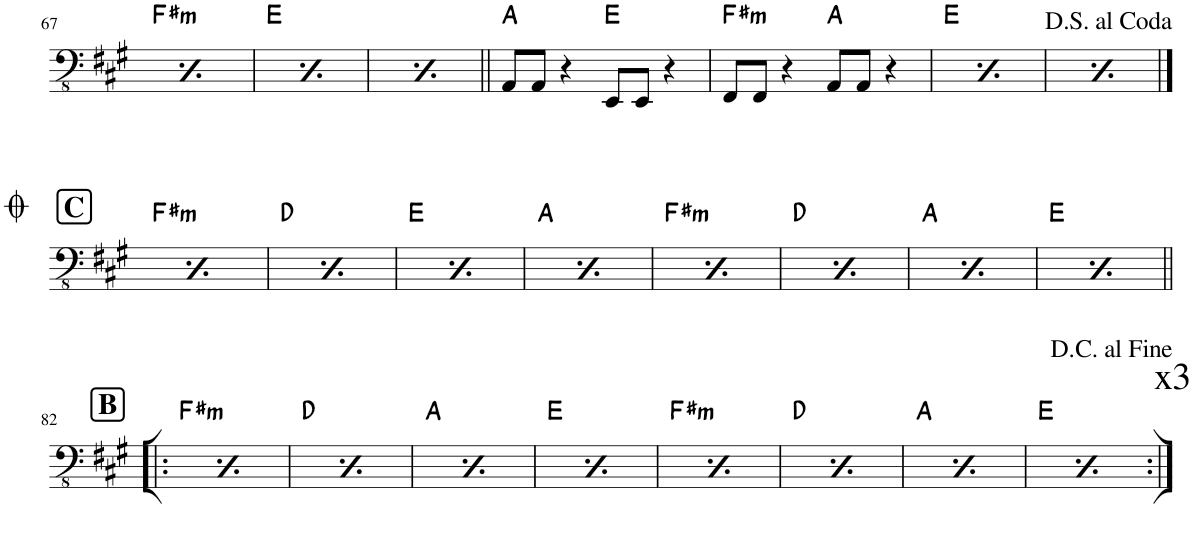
**kern	**harte
*part1	*part1
*staff1	*
*I"Acoustic Bass	*
*I'Bass	*
!!LO:PB:g=z
*clefFv4	*
*k[f#c#g#]	*
*M4/4	*
=67	=67
4BBB/	B:maj
4BBB/	.
8BBB/L	.
8BBB/	.
8BBB/	.
8BBB/J	.
=68	=68
4BBB/	B:maj
4BBB/	.
8BBB/L	.
8BBB/	.
8BBB/	.
8BBB/J	.
=69	=69
4BBB/	B:maj
4BBB/	.
8BBB/L	.
8BBB/	.
8BBB/	.
8BBB/J	.
=70||	=70||
8AAA/L	A:maj
8AAA/J	.
4r	.
8EEE/L	E:maj
8EEE/J	.
4r	.
=71	=71
!	!LO:H:kt=m
8FFF#/L	F#:min
8FFF#/J	.
4r	.
8AAA/L	A:maj
8AAA/J	.
4r	.
=72	=72
!	!LO:H:kt=m
8FFF#/L	F#:min
8FFF#/J	.
4r	.
8AAA/L	A:maj
8AAA/J	.
4r	.
=73	=73
!	!LO:H:kt=m
8FFF#/L	F#:min
8FFF#/J	.
4r	.
8AAA/L	A:maj
8AAA/J	.
4r	.
!!LO:LB:g=z
==74	==74
!	!LO:H:kt=m
8FFF#/L	F#:min
8FFF#/J	.
4r	.
8AAA/L	A:maj
8AAA/J	.
4r	.
=75	=75
!	!LO:H:kt=m
8FFF#/L	F#:min
8FFF#/J	.
4r	.
8AAA/L	A:maj
8AAA/J	.
4r	.
=76	=76
!	!LO:H:kt=m
8FFF#/L	F#:min
8FFF#/J	.
4r	.
8AAA/L	A:maj
8AAA/J	.
4r	.
=77	=77
!	!LO:H:kt=m
8FFF#/L	F#:min
8FFF#/J	.
4r	.
8AAA/L	A:maj
8AAA/J	.
4r	.
=78	=78
!	!LO:H:kt=m
8FFF#/L	F#:min
8FFF#/J	.
4r	.
8AAA/L	A:maj
8AAA/J	.
4r	.
=79	=79
!	!LO:H:kt=m
8FFF#/L	F#:min
8FFF#/J	.
4r	.
8AAA/L	A:maj
8AAA/J	.
4r	.
=80	=80
!	!LO:H:kt=m
8FFF#/L	F#:min
8FFF#/J	.
4r	.
8AAA/L	A:maj
8AAA/J	.
4r	.
=81	=81
!	!LO:H:kt=m
8FFF#/L	F#:min
8FFF#/J	.
4r	.
8AAA/L	A:maj
8AAA/J	.
4r	.
!!LO:LB:g=z
=82!|:	=82!|:
!	!LO:H:kt=m
8FFF#/L	F#:min
8FFF#/J	.
4r	.
8AAA/L	A:maj
8AAA/J	.
4r	.
=83	=83
!	!LO:H:kt=m
8FFF#/L	F#:min
8FFF#/J	.
4r	.
8AAA/L	A:maj
8AAA/J	.
4r	.
=84	=84
!	!LO:H:kt=m
8FFF#/L	F#:min
8FFF#/J	.
4r	.
8AAA/L	A:maj
8AAA/J	.
4r	.
=85	=85
!	!LO:H:kt=m
8FFF#/L	F#:min
8FFF#/J	.
4r	.
8AAA/L	A:maj
8AAA/J	.
4r	.
=86	=86
!	!LO:H:kt=m
8FFF#/L	F#:min
8FFF#/J	.
4r	.
8AAA/L	A:maj
8AAA/J	.
4r	.
=87	=87
!	!LO:H:kt=m
8FFF#/L	F#:min
8FFF#/J	.
4r	.
8AAA/L	A:maj
8AAA/J	.
4r	.
=88	=88
!	!LO:H:kt=m
8FFF#/L	F#:min
8FFF#/J	.
4r	.
8AAA/L	A:maj
8AAA/J	.
4r	.
=89	=89
!	!LO:H:kt=m
8FFF#/L	F#:min
8FFF#/J	.
4r	.
8AAA/L	A:maj
8AAA/J	.
4r	.
=:|!	=:|!
*-	*-
